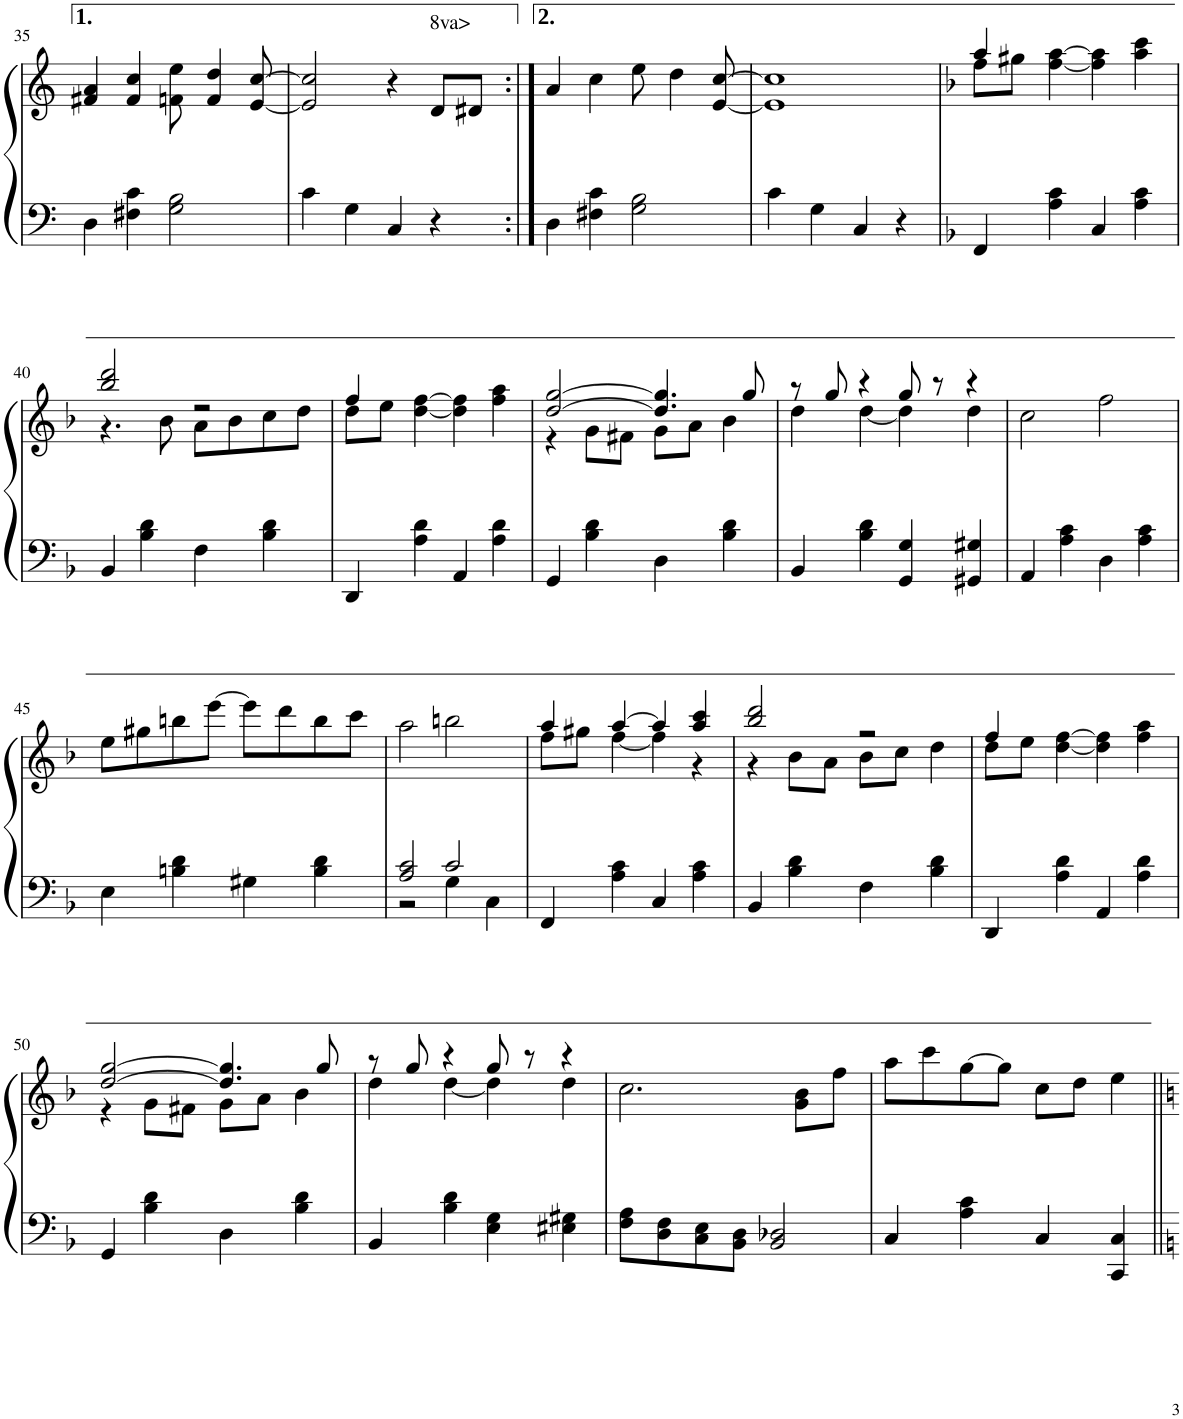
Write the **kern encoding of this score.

**kern	**kern
*part1	*part1
*staff2	*staff1
*I"Piano	*
*I'Pno	*
!!LO:PB:g=z
*clefF4	*clefG2
*k[]	*k[]
*M4/4	*M4/4
=35	=35
4D\	4f#X/ 4a/
4F#X\ 4c\	4f#/ 4cc/
2G\ 2B\	8fn\ 8ee\
.	4f/ 4dd/
.	[8e/ [8cc/
=36	=36
4c\	2e/] 2cc/]
4G\	.
4C/	4r
!	!LO:TX:a:t=8va>
4r	8d/L
.	8d#X/J
=37:|!	=37:|!
4D\	4a/
4F#X\ 4c\	4cc\
2G\ 2B\	8ee\
.	4dd\
.	[8e/ [8cc/
=38	=38
4c\	1e] 1cc]
4G\	.
4C/	.
4r	.
=39	=39
*k[b-]	*k[b-]
*	*^
4FF/	4aa/	8ff\L
.	.	8gg#X\J
4A\ 4c\	[4ff\ [4aa\	2.ryy
4C/	4ff\] 4aa\]	.
4A\ 4c\	4aa\ 4ccc\	.
!!LO:LB:g=z	!!
=40	=40	=40
4BB-/	2bb-/ 2ddd/	4.r
4B-\ 4d\	.	.
.	.	8b-\
4F\	2r	8a\L
.	.	8b-\
4B-\ 4d\	.	8cc\
.	.	8dd\J
=41	=41	=41
4DD/	4ff/	8dd\L
.	.	8ee\J
4A\ 4d\	[4dd\ [4ff\	2.ryy
4AA/	4dd\] 4ff\]	.
4A\ 4d\	4ff\ 4aa\	.
=42	=42	=42
4GG/	[2dd/ [2gg/	4r
4B-\ 4d\	.	8g\L
.	.	8f#X\J
4D\	4.dd/] 4.gg/]	8g\L
.	.	8a\J
4B-\ 4d\	.	4b-\
.	8gg/	.
=43	=43	=43
4BB-/	8r	4dd\
.	8gg/	.
4B-\ 4d\	4r	[4dd\
4GG/ 4G/	8gg/	4dd\]
.	8r	.
4GG#X/ 4G#X/	4r	4dd\
*	*v	*v
=44	=44
4AA/	2cc\
4A\ 4c\	.
4D\	2ff\
4A\ 4c\	.
!!LO:LB:g=z
=45	=45
4E\	8ee\L
.	8gg#X\
4Bn\ 4d\	8bbn\
.	[8eee\J
4G#X\	8eee\L]
.	8ddd\
4B\ 4d\	8bb\
.	8ccc\J
=46	=46
*^	*
2A/ 2c/	2r	2aa\
2c/	4G\	2bbn\
.	4C\	.
*v	*v	*
=47	=47
*	*^
4FF/	4aa/	8ff\L
.	.	8gg#X\J
4A\ 4c\	[4aa/	[4ff\
4C/	4aa/]	4ff\]
4A\ 4c\	4aa/ 4ccc/	4r
=48	=48	=48
4BB-/	2bb-/ 2ddd/	4r
4B-\ 4d\	.	8b-\L
.	.	8a\J
4F\	2r	8b-\L
.	.	8cc\J
4B-\ 4d\	.	4dd\
=49	=49	=49
4DD/	4ff/	8dd\L
.	.	8ee\J
4A\ 4d\	[4dd\ [4ff\	2.ryy
4AA/	4dd\] 4ff\]	.
4A\ 4d\	4ff\ 4aa\	.
!!LO:LB:g=z	!!
=50	=50	=50
4GG/	[2dd/ [2gg/	4r
4B-\ 4d\	.	8g\L
.	.	8f#X\J
4D\	4.dd/] 4.gg/]	8g\L
.	.	8a\J
4B-\ 4d\	.	4b-\
.	8gg/	.
=51	=51	=51
4BB-/	8r	4dd\
.	8gg/	.
4B-\ 4d\	4r	[4dd\
4E\ 4G\	8gg/	4dd\]
.	8r	.
4E#X\ 4G#X\	4r	4dd\
*	*v	*v
=52	=52
8F\ 8A\L	2.cc\
8D\ 8F\	.
8C\ 8E\	.
8BB-\ 8D\J	.
2BB-/ 2D-X/	.
.	8g\ 8b-\L
.	8ff\J
=53	=53
4C/	8aa\L
.	8ccc\
4A\ 4c\	[8gg\
.	8gg\J]
4C/	8cc\L
.	8dd\J
4CC/ 4C/	4ee\
=||	=||
*-	*-
